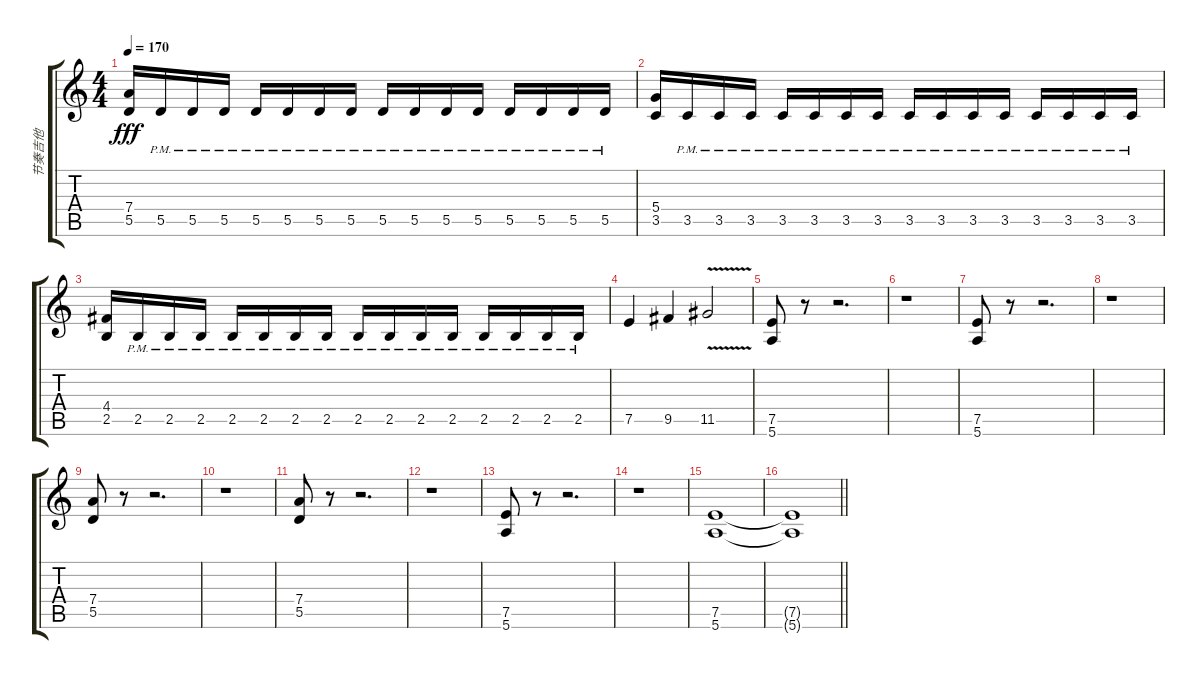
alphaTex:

\track ("节奏吉他" "节奏吉他") {instrument distortionguitar}
\staff {score tabs}
\tuning (E4 B3 G3 D3 A2 E2) {hide}
\ts (4 4)
\tempo 170
\clef g2
\ks c
(7.4 5.5).16{dy fff} 5.5{pm}.16 5.5{pm}.16 5.5{pm}.16 5.5{pm}.16 5.5{pm}.16 5.5{pm}.16 5.5{pm}.16 5.5{pm}.16 5.5{pm}.16 5.5{pm}.16 5.5{pm}.16 5.5{pm}.16 5.5{pm}.16 5.5{pm}.16 5.5{pm}.16 |
(5.4 3.5).16 3.5{pm}.16 3.5{pm}.16 3.5{pm}.16 3.5{pm}.16 3.5{pm}.16 3.5{pm}.16 3.5{pm}.16 3.5{pm}.16 3.5{pm}.16 3.5{pm}.16 3.5{pm}.16 3.5{pm}.16 3.5{pm}.16 3.5{pm}.16 3.5{pm}.16 |
(4.4 2.5).16 2.5{pm}.16 2.5{pm}.16 2.5{pm}.16 2.5{pm}.16 2.5{pm}.16 2.5{pm}.16 2.5{pm}.16 2.5{pm}.16 2.5{pm}.16 2.5{pm}.16 2.5{pm}.16 2.5{pm}.16 2.5{pm}.16 2.5{pm}.16 2.5{pm}.16 |
7.5.4 9.5.4 11.5{v}.2 |
(7.5 5.6).8 r.8 r.2{d} |
r.1 |
(7.5 5.6).8 r.8 r.2{d} |
r.1 |
(7.4 5.5).8 r.8 r.2{d} |
r.1 |
(7.4 5.5).8 r.8 r.2{d} |
r.1 |
(7.5 5.6).8 r.8 r.2{d} |
r.1 |
(7.5 5.6).1 |
\barLineRight lightlight
(7.5{t} 5.6{t}).1
